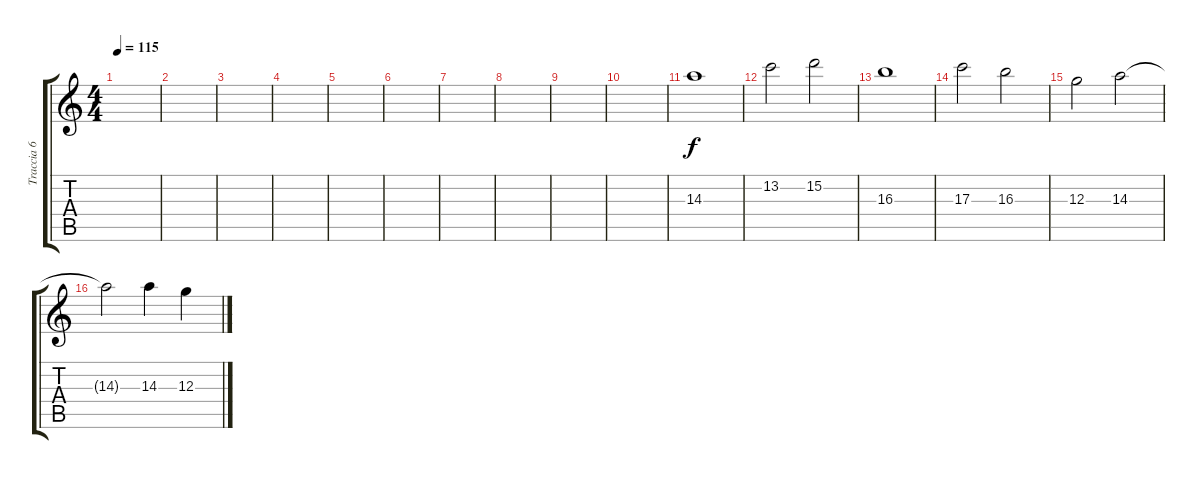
\track ("Traccia 6" "Traccia 6") {instrument overdrivenguitar}
\staff {score tabs}
\tuning (E4 B3 G3 D3 A2 E2) {hide}
\ts (4 4)
\tempo 115
\clef g2
\ks c
|
|
|
|
|
|
|
|
|
|
14.3.1 |
13.2.2 15.2.2 |
16.3.1 |
17.3.2 16.3.2 |
12.3.2 14.3.2 |
14.3{t}.2 14.3.4 12.3.4
